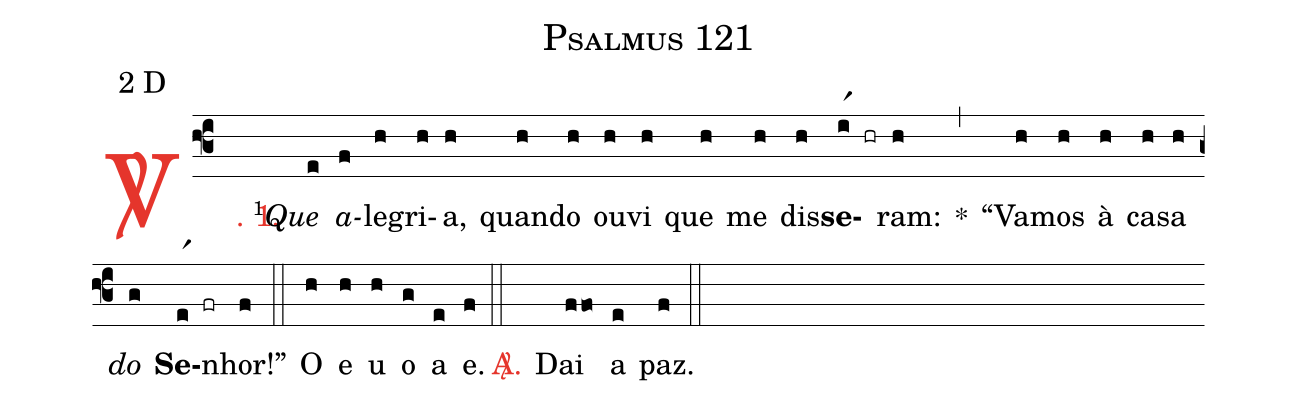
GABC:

name: Psalmus 121;
mode: 2;
mode-differentia: D;
%%
(f3)

<c><sp>V/</sp>. 1.</c>() <v>\VSup{1}</v><i>Que</i>(e) <i>a</i>(f)le(h)gri(h)a,(h) quan(h)do(h) ou(h)vi(h) que(h) me(h) dis(h)<b>se</b>(ir1 hr)ram:(h) *(,) ``Va(h)mos(h) à(h) ca(h)sa(h) <i>do</i>(g) <b>Se</b>(er1 fr)nhor!''(f) (::)

<eu>O(h) e(h) u(h) o(g) a(e) e.</eu>(f) (::)

<nlba><c><sp>A/</sp>.</c>() Dai</nlba>(ffo) a(e) paz.(f) (::)
